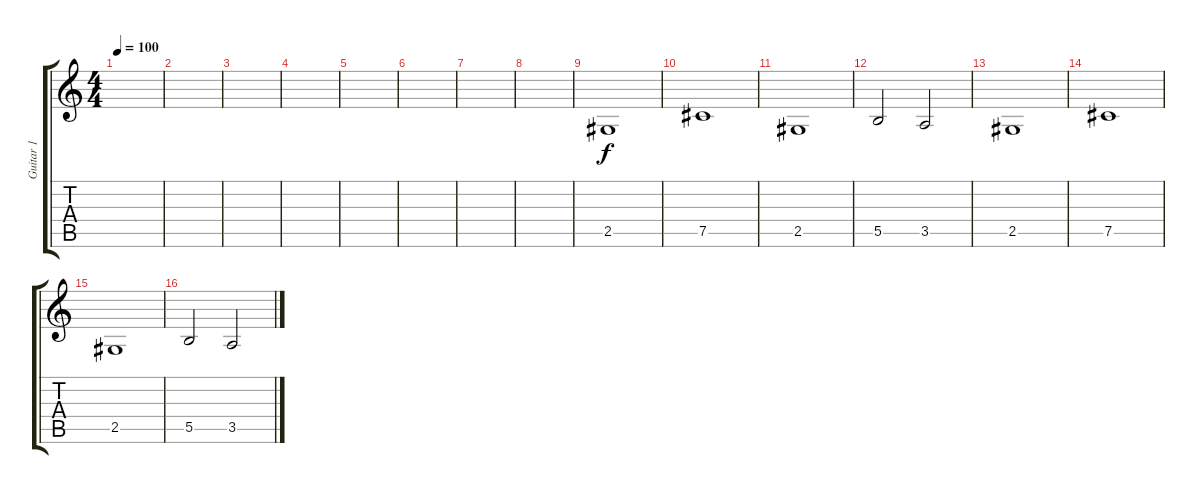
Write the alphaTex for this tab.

\track ("Guitar 1" "Guitar 1") {instrument distortionguitar}
\staff {score tabs}
\tuning (Db4 Ab3 E3 B2 Gb2 Db2) {hide}
\ts (4 4)
\tempo 100
\clef g2
\ks c
|
|
|
|
|
|
|
|
2.5.1 |
7.5.1 |
2.5.1 |
5.5.2 3.5.2 |
2.5.1 |
7.5.1 |
2.5.1 |
5.5.2 3.5.2
